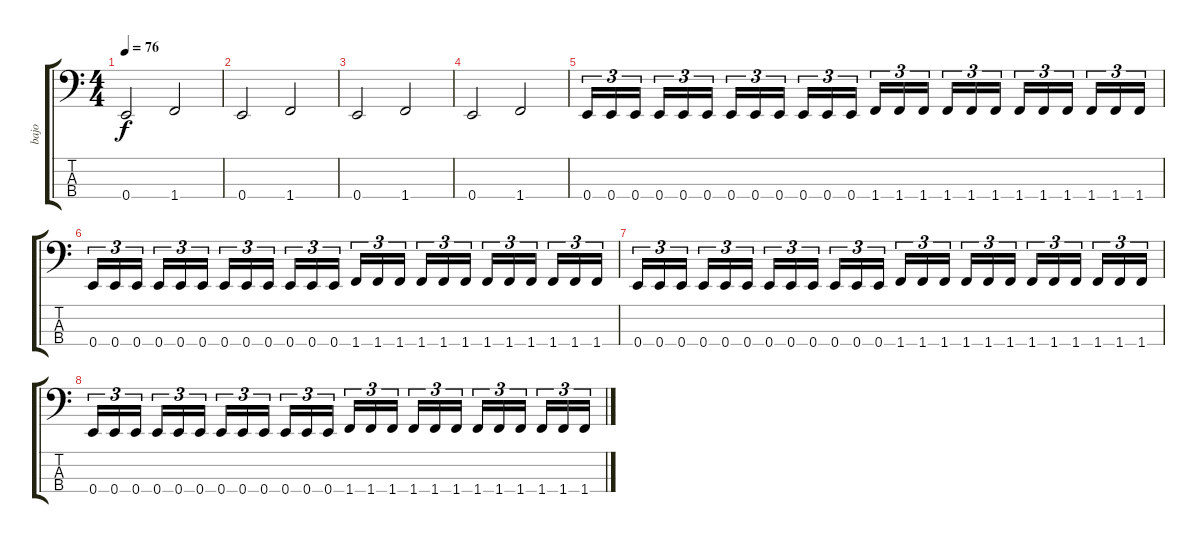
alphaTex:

\track ("bajo" "bajo") {instrument electricbassfinger}
\staff {score tabs}
\tuning (G2 D2 A1 E1) {hide}
\ts (4 4)
\tempo 76
\clef f4
\ks c
0.4.2{dy f instrument electricbassfinger} 1.4.2 |
0.4.2 1.4.2 |
0.4.2 1.4.2 |
0.4.2 1.4.2 |
0.4.16{tu (3 2)} 0.4.16{tu (3 2)} 0.4.16{tu (3 2) beam splitsecondary} 0.4.16{tu (3 2)} 0.4.16{tu (3 2)} 0.4.16{tu (3 2)} 0.4.16{tu (3 2)} 0.4.16{tu (3 2)} 0.4.16{tu (3 2) beam splitsecondary} 0.4.16{tu (3 2)} 0.4.16{tu (3 2)} 0.4.16{tu (3 2)} 1.4.16{tu (3 2)} 1.4.16{tu (3 2)} 1.4.16{tu (3 2) beam splitsecondary} 1.4.16{tu (3 2)} 1.4.16{tu (3 2)} 1.4.16{tu (3 2)} 1.4.16{tu (3 2)} 1.4.16{tu (3 2)} 1.4.16{tu (3 2) beam splitsecondary} 1.4.16{tu (3 2)} 1.4.16{tu (3 2)} 1.4.16{tu (3 2)} |
0.4.16{tu (3 2)} 0.4.16{tu (3 2)} 0.4.16{tu (3 2) beam splitsecondary} 0.4.16{tu (3 2)} 0.4.16{tu (3 2)} 0.4.16{tu (3 2)} 0.4.16{tu (3 2)} 0.4.16{tu (3 2)} 0.4.16{tu (3 2) beam splitsecondary} 0.4.16{tu (3 2)} 0.4.16{tu (3 2)} 0.4.16{tu (3 2)} 1.4.16{tu (3 2)} 1.4.16{tu (3 2)} 1.4.16{tu (3 2) beam splitsecondary} 1.4.16{tu (3 2)} 1.4.16{tu (3 2)} 1.4.16{tu (3 2)} 1.4.16{tu (3 2)} 1.4.16{tu (3 2)} 1.4.16{tu (3 2) beam splitsecondary} 1.4.16{tu (3 2)} 1.4.16{tu (3 2)} 1.4.16{tu (3 2)} |
0.4.16{tu (3 2)} 0.4.16{tu (3 2)} 0.4.16{tu (3 2) beam splitsecondary} 0.4.16{tu (3 2)} 0.4.16{tu (3 2)} 0.4.16{tu (3 2)} 0.4.16{tu (3 2)} 0.4.16{tu (3 2)} 0.4.16{tu (3 2) beam splitsecondary} 0.4.16{tu (3 2)} 0.4.16{tu (3 2)} 0.4.16{tu (3 2)} 1.4.16{tu (3 2)} 1.4.16{tu (3 2)} 1.4.16{tu (3 2) beam splitsecondary} 1.4.16{tu (3 2)} 1.4.16{tu (3 2)} 1.4.16{tu (3 2)} 1.4.16{tu (3 2)} 1.4.16{tu (3 2)} 1.4.16{tu (3 2) beam splitsecondary} 1.4.16{tu (3 2)} 1.4.16{tu (3 2)} 1.4.16{tu (3 2)} |
0.4.16{tu (3 2)} 0.4.16{tu (3 2)} 0.4.16{tu (3 2) beam splitsecondary} 0.4.16{tu (3 2)} 0.4.16{tu (3 2)} 0.4.16{tu (3 2)} 0.4.16{tu (3 2)} 0.4.16{tu (3 2)} 0.4.16{tu (3 2) beam splitsecondary} 0.4.16{tu (3 2)} 0.4.16{tu (3 2)} 0.4.16{tu (3 2)} 1.4.16{tu (3 2)} 1.4.16{tu (3 2)} 1.4.16{tu (3 2) beam splitsecondary} 1.4.16{tu (3 2)} 1.4.16{tu (3 2)} 1.4.16{tu (3 2)} 1.4.16{tu (3 2)} 1.4.16{tu (3 2)} 1.4.16{tu (3 2) beam splitsecondary} 1.4.16{tu (3 2)} 1.4.16{tu (3 2)} 1.4.16{tu (3 2)}
